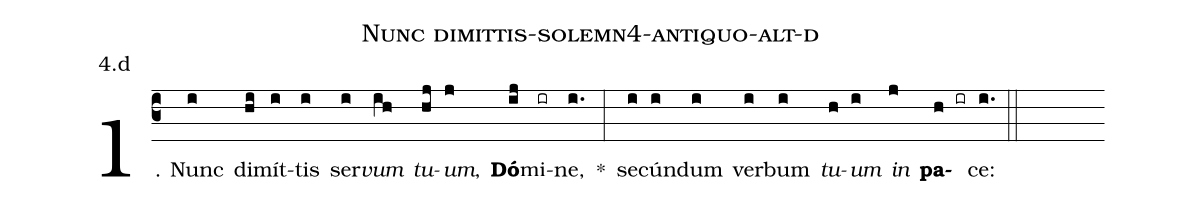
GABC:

name: Nunc dimittis-solemn4-antiquo-alt-d;
annotation: 4.d;
%%
(c3)1. Nunc(i) di(hi)mít(i)tis(i) ser(i)<i>vum</i>(ih) <i>tu</i>(hj)<i>um</i>,(j) <b>Dó</b>(ij)mi(ir)ne,(i.) *(:) se(i)cún(i)dum(i) ver(i)bum(i) <i>tu</i>(h)<i>um</i>(i) <i>in</i>(j) <b>pa</b>(h ir)ce:(i.) (::)
